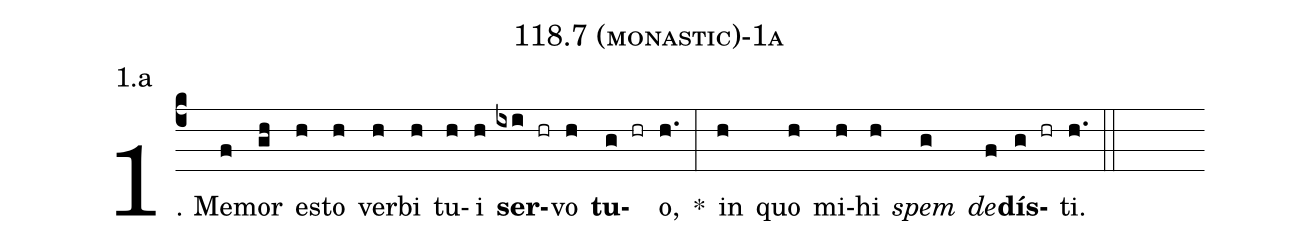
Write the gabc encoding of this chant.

name: 118.7 (monastic)-1a;
annotation: 1.a;
%%
(c4)1. Me(f)mor(gh) es(h)to(h) ver(h)bi(h) tu(h)i(h) <b>ser</b>(ixi hr)vo(h) <b>tu</b>(g hr)o,(h.) *(:) in(h) quo(h) mi(h)hi(h) <i>spem</i>(g) <i>de</i>(f)<b>dís</b>(g hr)ti.(h.) (::)
